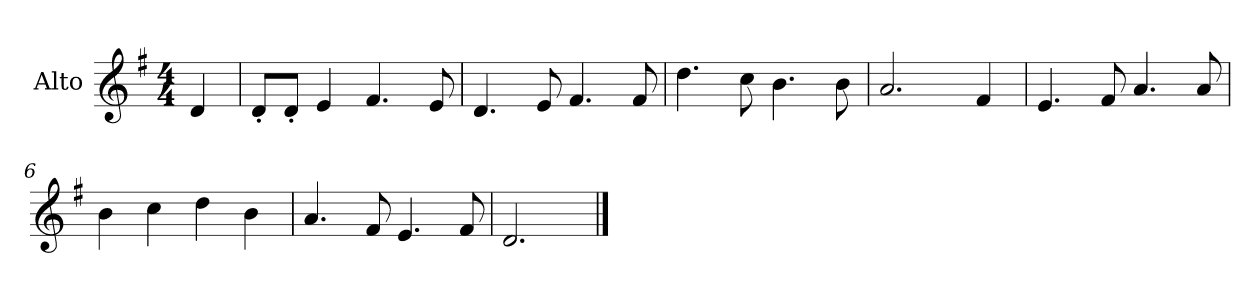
**kern
*part1
*staff1
*I"Alto
*I'A.
*clefG2
*k[f#]
*M4/4
*MM110
=
4d/
=1
8d'/L
8d'/J
4e/
4.f#/
8e/
=2
4.d/
8e/
4.f#/
8f#/
=3
4.dd\
8cc\
4.b\
8b\
!!LO:LB:g=z
=4
2.a/
4f#/
=5
4.e/
8f#/
4.a/
8a/
=6
4b\
4cc\
4dd\
4b\
=7
4.a/
8f#/
4.e/
8f#/
=8
2.d/
==
*-
